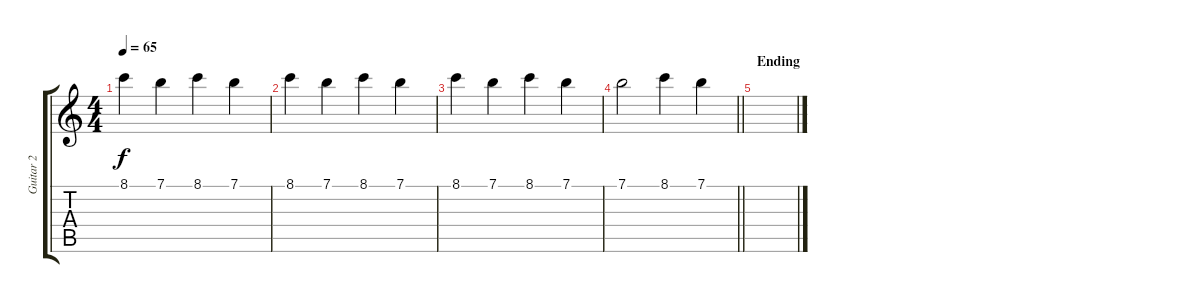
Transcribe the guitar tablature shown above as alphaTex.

\track ("Guitar 2" "Guitar 2") {instrument overdrivenguitar}
\staff {score tabs}
\tuning (E4 B3 G3 D3 A2 E2) {hide}
\ts (4 4)
\tempo 65
\clef g2
\ks c
8.1.4{dy f} 7.1.4 8.1.4 7.1.4 |
8.1.4 7.1.4 8.1.4 7.1.4 |
8.1.4 7.1.4 8.1.4 7.1.4 |
\barLineRight lightlight
7.1.2 8.1.4 7.1.4 |
\section ("" "Ending")
